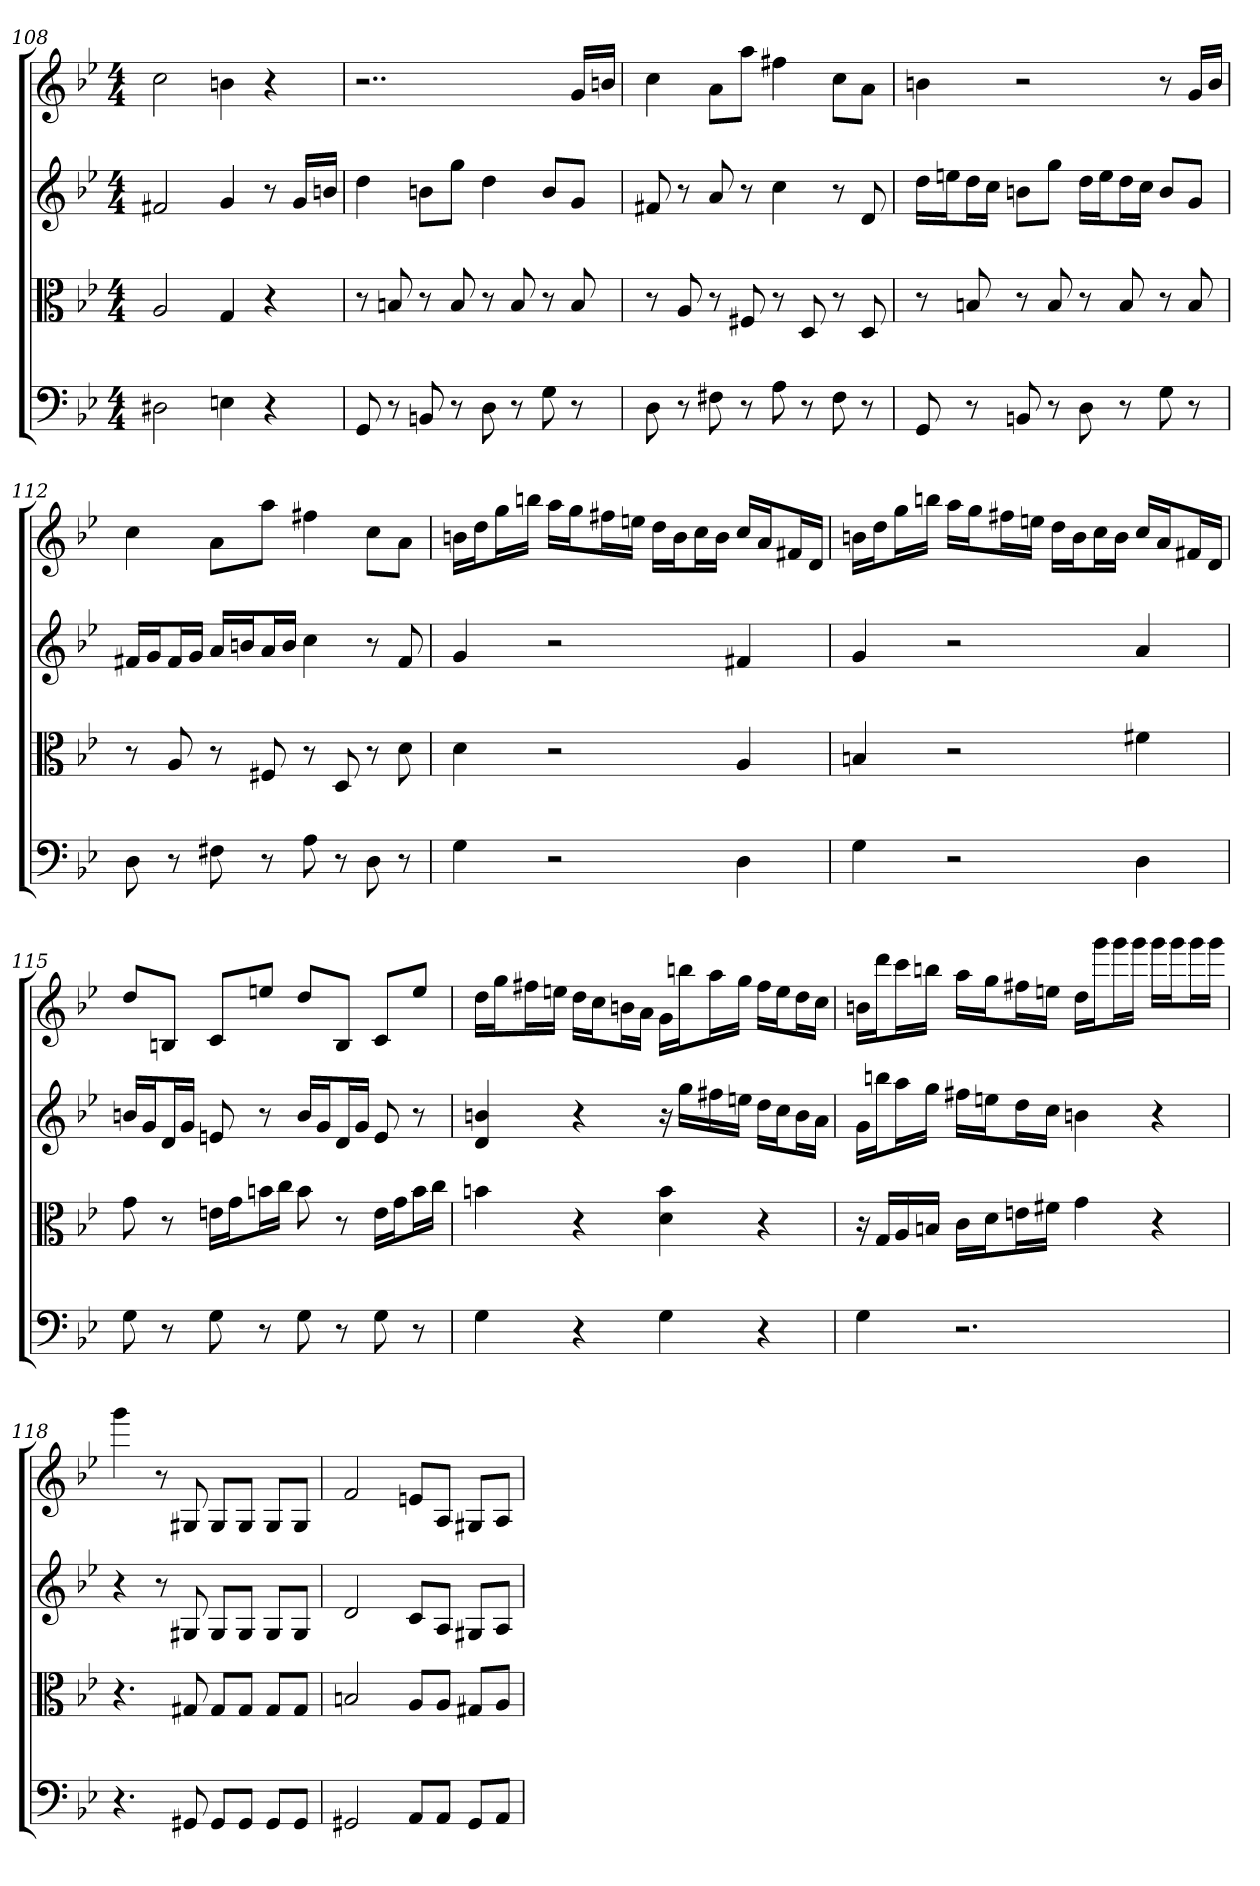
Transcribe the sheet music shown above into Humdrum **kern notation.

**kern	**kern	**kern	**kern
*part4	*part3	*part2	*part1
*staff4	*staff3	*staff2	*staff1
*clefF4	*clefC3	*	*
*k[b-e-]	*k[b-e-]	*k[b-e-]	*k[b-e-]
*g:	*g:	*g:	*g:
*M4/4	*M4/4	*M4/4	*M4/4
=108	=108	=108	=108
2D#X	2A	2f#X	2cc
4En	4G	4g	4bn
4r	4r	8r	4r
.	.	16gLL	.
.	.	16bnJJ	.
=109	=109	=109	=109
8GG	8r	4dd	2..r
8r	8Bn	.	.
8BBn	8r	8bnL	.
8r	8B	8ggJ	.
8D	8r	4dd	.
8r	8B	.	.
8G	8r	8bL	.
8r	8B	8gJ	16gLL
.	.	.	16bnJJ
=110	=110	=110	=110
8D	8r	8f#X	4cc
8r	8A	8r	.
8F#X	8r	8a	8aL
8r	8F#X	8r	8aaJ
8A	8r	4cc	4ff#X
8r	8D	.	.
8F#	8r	8r	8ccL
8r	8D	8d	8aJ
=111	=111	=111	=111
8GG	8r	16ddLL	4bn
.	.	16eenJ	.
8r	8Bn	16ddL	.
.	.	16ccJJ	.
8BBn	8r	8bnL	2r
8r	8B	8ggJ	.
8D	8r	16ddLL	.
.	.	16eeJ	.
8r	8B	16ddL	.
.	.	16ccJJ	.
8G	8r	8bL	8r
8r	8B	8gJ	16gLL
.	.	.	16bJJ
=112	=112	=112	=112
8D	8r	16f#XLL	4cc
.	.	16gJ	.
8r	8A	16f#L	.
.	.	16gJJ	.
8F#X	8r	16aLL	8aL
.	.	16bnJ	.
8r	8F#X	16aL	8aaJ
.	.	16bJJ	.
8A	8r	4cc	4ff#X
8r	8D	.	.
8D	8r	8r	8ccL
8r	8d	8f#	8aJ
=113	=113	=113	=113
4G	4d	4g	16bnLL
.	.	.	16ddJ
.	.	.	16ggL
.	.	.	16bbnJJ
2r	2r	2r	16aaLL
.	.	.	16ggJ
.	.	.	16ff#XL
.	.	.	16eenJJ
.	.	.	16ddLL
.	.	.	16bJ
.	.	.	16ccL
.	.	.	16bJJ
4D	4A	4f#X	16ccLL
.	.	.	16aJ
.	.	.	16f#XL
.	.	.	16dJJ
=114	=114	=114	=114
4G	4Bn	4g	16bnLL
.	.	.	16ddJ
.	.	.	16ggL
.	.	.	16bbnJJ
2r	2r	2r	16aaLL
.	.	.	16ggJ
.	.	.	16ff#XL
.	.	.	16eenJJ
.	.	.	16ddLL
.	.	.	16bJ
.	.	.	16ccL
.	.	.	16bJJ
4D	4f#X	4a	16ccLL
.	.	.	16aJ
.	.	.	16f#XL
.	.	.	16dJJ
=115	=115	=115	=115
8G	8g	16bnLL	8ddL
.	.	16gJ	.
8r	8r	16dL	8BnJ
.	.	16gJJ	.
8G	16en\LL	8en	8cL
.	16g\J	.	.
8r	16bn\L	8r	8eenJ
.	16cc\JJ	.	.
8G	8b	16bLL	8ddL
.	.	16gJ	.
8r	8r	16dL	8BJ
.	.	16gJJ	.
8G	16e\LL	8e	8cL
.	16g\J	.	.
8r	16b\L	8r	8eeJ
.	16cc\JJ	.	.
=116	=116	=116	=116
4G	4bn	4d 4bn	16ddLL
.	.	.	16ggJ
.	.	.	16ff#XL
.	.	.	16eenJJ
4r	4r	4r	16ddLL
.	.	.	16ccJ
.	.	.	16bnL
.	.	.	16aJJ
4G	4d 4b	16r	16gLL
.	.	16ggLL	16bbnJ
.	.	16ff#X	16aaL
.	.	16eenJJ	16ggJJ
4r	4r	16ddLL	16ff#LL
.	.	16ccJ	16eeJ
.	.	16bL	16ddL
.	.	16aJJ	16ccJJ
=117	=117	=117	=117
4G	16r	16gLL	16bnLL
.	16G/LL	16bbnJ	16dddJ
.	16A/	16aaL	16cccL
.	16Bn/JJ	16ggJJ	16bbnJJ
2.r	16c\LL	16ff#XLL	16aaLL
.	16d\J	16eenJ	16ggJ
.	16en\L	16ddL	16ff#XL
.	16f#X\JJ	16ccJJ	16eenJJ
.	4g	4bn	16ddLL
.	.	.	16gggJ
.	.	.	16gggL
.	.	.	16gggJJ
.	4r	4r	16gggLL
.	.	.	16gggJ
.	.	.	16gggL
.	.	.	16gggJJ
=118	=118	=118	=118
4.r	4.r	4r	4ggg
.	.	8r	8r
8GG#X	8G#X	8G#X	8G#X
8GG#/L	8G#/L	8G#L	8G#L
8GG#/J	8G#/J	8G#J	8G#J
8GG#/L	8G#/L	8G#L	8G#L
8GG#/J	8G#/J	8G#J	8G#J
=119	=119	=119	=119
2GG#X	2Bn	2d	2f
8AA/L	8A/L	8cL	8enL
8AA/J	8A/J	8AJ	8AJ
8GG#/L	8G#X/L	8G#XL	8G#XL
8AA/J	8A/J	8AJ	8AJ
=	=	=	=
*-	*-	*-	*-
